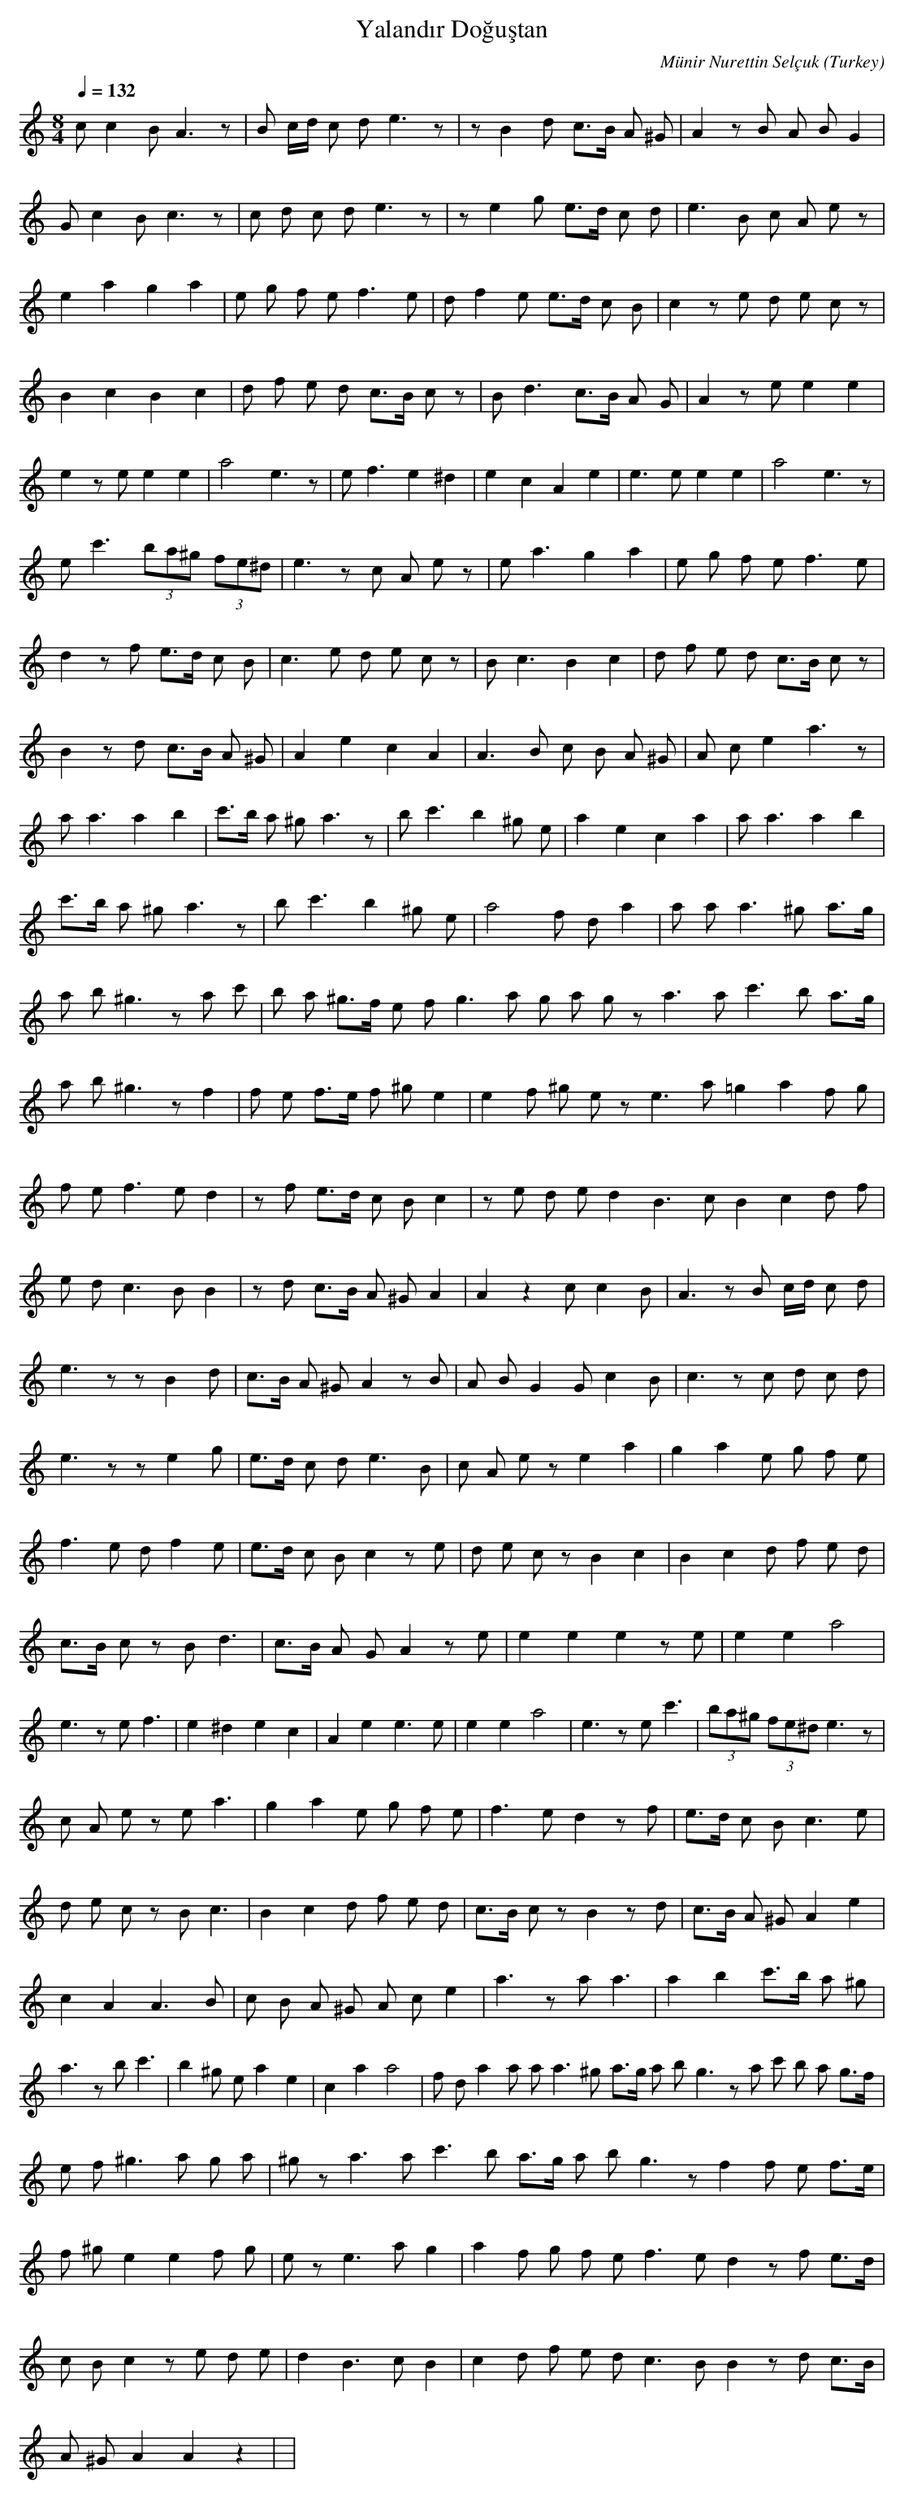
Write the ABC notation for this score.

X:1
T: Yalandır Doğuştan
C: Münir Nurettin Selçuk
O: Turkey
M: 8/4
L: 1/16
K: C
Q: 1/4=132
c2 c4 B2 A6 z2  | B2 cd c2 d2 e6 z2  | \
w:   |   |
z2 B4 d2 c3B A2 ^G2  | A4 z2 B2 A2 B2 G4  |
w:   |   |
G2 c4 B2 c6 z2  | c2 d2 c2 d2 e6 z2  | \
w:   |   |
z2 e4 g2 e3d c2 d2  | e6 B2 c2 A2 e2 z2  |
w:   |   |
e4 a4 g4 a4  | e2 g2 f2 e2 f6 e2  | d2 f4 e2 e3d c2 B2  | \
w:   |   |   |
c4 z2 e2 d2 e2 c2 z2  |
w:   |
B4 c4 B4 c4  | d2 f2 e2 d2 c3B c2 z2  | \
w:   |   |
B2 d6 c3B A2 G2  | A4 z2 e2 e4 e4  |
w:   |   |
e4 z2 e2 e4 e4  | a8 e6 z2  | e2 f6 e4 ^d4  | \
w:   |   |   |
e4 c4 A4 e4  | e6 e2 e4 e4  | a8 e6 z2  |
w:   |   |   |
e2 c'6 (3b2a2^g2 (3f2e2^d2  | e6 z2 c2 A2 e2 z2  | \
w:   |   |
e2 a6 g4 a4  | e2 g2 f2 e2 f6 e2  |
w:   |   |
d4 z2 f2 e3d c2 B2  | c6 e2 d2 e2 c2 z2  | \
w:   |   |
B2 c6 B4 c4  | d2 f2 e2 d2 c3B c2 z2  |
w:   |   |
B4 z2 d2 c3B A2 ^G2  | A4 e4 c4 A4  | \
w:   |   |
A6 B2 c2 B2 A2 ^G2  | A2 c2 e4 a6 z2  |
w:   |   |
a2 a6 a4 b4  | c'3b a2 ^g2 a6 z2  | b2 c'6 b4 ^g2 e2  | \
w:   |   |   |
a4 e4 c4 a4  | a2 a6 a4 b4  |
w:   |   |
c'3b a2 ^g2 a6 z2  | b2 c'6 b4 ^g2 e2  | \
w:   |   |
a8 f2 d2 a4  | a2 a2 a6 ^g2 a3g  |
w:   |   |
a2 b2 ^g6 z2 a2 c'2  | b2 a2 ^g3f e2 f2 g6 a2 g2 a2 g2 z2 a6 a2 c'6 b2 a3g  |
w:   |   |
a2 b2 ^g6 z2 f4  | f2 e2 f3e f2 ^g2 e4  | \
w:   |   |
e4 f2 ^g2 e2 z2 e6 a2 =g4 a4 f2 g2  |
w:   |
f2 e2 f6 e2 d4  | z2 f2 e3d c2 B2 c4  | \
w:   |   |
z2 e2 d2 e2 d4 B6 c2 B4 c4 d2 f2  |
w:   |
e2 d2 c6 B2 B4  | z2 d2 c3B A2 ^G2 A4  | \
w:   |   |
A4 z4 c2 c4 B2  | A6 z2 B2 cd c2 d2  |
w:   |   |
e6 z2 z2 B4 d2  | c3B A2 ^G2 A4 z2 B2  | \
w:   |   |
A2 B2 G4 G2 c4 B2  | c6 z2 c2 d2 c2 d2  |
w:   |   |
e6 z2 z2 e4 g2  | e3d c2 d2 e6 B2  | \
w:   |   |
c2 A2 e2 z2 e4 a4  | g4 a4 e2 g2 f2 e2  |
w:   |   |
f6 e2 d2 f4 e2  | e3d c2 B2 c4 z2 e2  | \
w:   |   |
d2 e2 c2 z2 B4 c4  | B4 c4 d2 f2 e2 d2  |
w:   |   |
c3B c2 z2 B2 d6  | c3B A2 G2 A4 z2 e2  | \
w:   |   |
e4 e4 e4 z2 e2  | e4 e4 a8  |
w:   |   |
e6 z2 e2 f6  | e4 ^d4 e4 c4  | A4 e4 e6 e2  | \
w:   |   |   |
e4 e4 a8  | e6 z2 e2 c'6  | (3b2a2^g2 (3f2e2^d2 e6 z2  |
w:   |   |   |
c2 A2 e2 z2 e2 a6  | g4 a4 e2 g2 f2 e2  | \
w:   |   |
f6 e2 d4 z2 f2  | e3d c2 B2 c6 e2  |
w:   |   |
d2 e2 c2 z2 B2 c6  | B4 c4 d2 f2 e2 d2  | \
w:   |   |
c3B c2 z2 B4 z2 d2  | c3B A2 ^G2 A4 e4  |
w:   |   |
c4 A4 A6 B2  | c2 B2 A2 ^G2 A2 c2 e4  | \
w:   |   |
a6 z2 a2 a6  | a4 b4 c'3b a2 ^g2  |
w:   |   |
a6 z2 b2 c'6  | b4 ^g2 e2 a4 e4  | c4 a4 a8  | \
w:   |   |   |
f2 d2 a4 a2 a2 a6 ^g2 a3g a2 b2 g6 z2 a2 c'2 b2 a2 g3f  |
w:   |
e2 f2 ^g6 a2 g2 a2  | ^g2 z2 a6 a2 c'6 b2 a3g a2 b2 g6 z2 f4 f2 e2 f3e  |
w:   |   |
f2 ^g2 e4 e4 f2 g2  | e2 z2 e6 a2 g4  | \
w:   |   |
a4 f2 g2 f2 e2 f6 e2 d4 z2 f2 e3d  |
w:   |
c2 B2 c4 z2 e2 d2 e2  | d4 B6 c2 B4  | \
w:   |   |
c4 d2 f2 e2 d2 c6 B2 B4 z2 d2 c3B  |
w:   |
A2 ^G2 A4 A4 z4  | |
